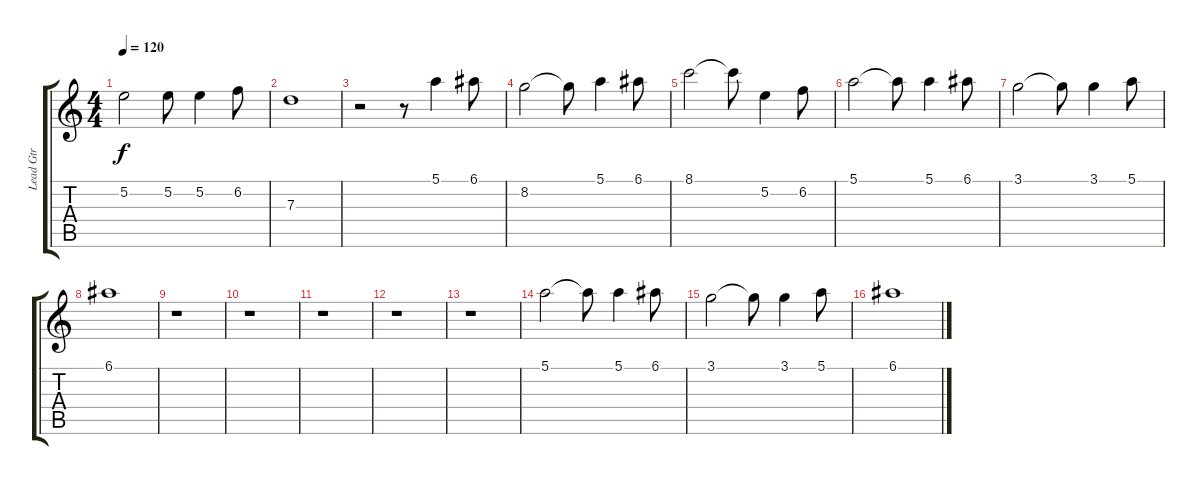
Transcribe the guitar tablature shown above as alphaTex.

\track ("Lead Gtr" "Lead Gtr") {instrument acousticguitarsteel}
\staff {score tabs}
\tuning (E4 B3 G3 D3 A2 E2) {hide}
\ts (4 4)
\tempo 120
\clef g2
\ks c
5.2.2{dy f} 5.2.8 5.2.4 6.2.8 |
7.3.1 |
r.2 r.8 5.1.4 6.1.8 |
8.2.2 8.2{t}.8 5.1.4 6.1.8 |
8.1.2 8.1{t}.8 5.2.4 6.2.8 |
5.1.2 5.1{t}.8 5.1.4 6.1.8 |
3.1.2 3.1{t}.8 3.1.4 5.1.8 |
6.1.1 |
r.1 |
r.1 |
r.1 |
r.1 |
r.1 |
5.1.2 5.1{t}.8 5.1.4 6.1.8 |
3.1.2 3.1{t}.8 3.1.4 5.1.8 |
6.1.1
